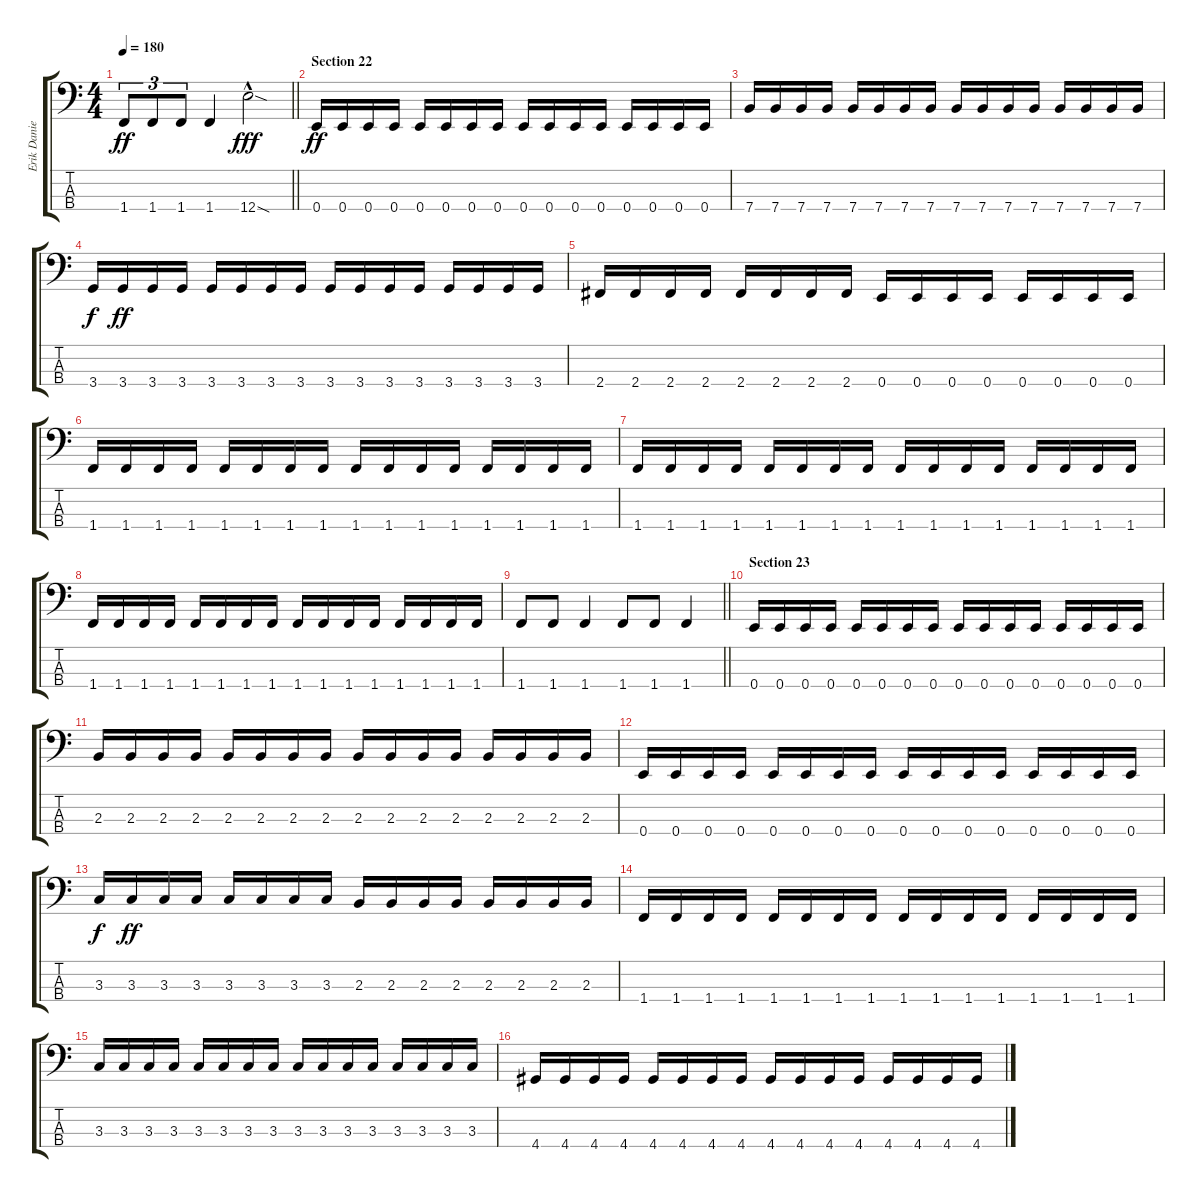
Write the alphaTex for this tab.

\track ("Erik Danielsson" "Erik Danie") {instrument electricbasspick}
\staff {score tabs}
\tuning (G2 D2 A1 E1) {hide}
\ts (4 4)
\tempo 180
\clef f4
\barLineRight lightlight
\ks c
1.4.8{tu (3 2) dy ff} 1.4.8{tu (3 2)} 1.4.8{tu (3 2)} 1.4.4 12.4{sod hac}.2{dy fff} |
\section ("" "Section 22")
0.4.16{dy ff} 0.4.16 0.4.16 0.4.16 0.4.16 0.4.16 0.4.16 0.4.16 0.4.16 0.4.16 0.4.16 0.4.16 0.4.16 0.4.16 0.4.16 0.4.16 |
7.4.16 7.4.16 7.4.16 7.4.16 7.4.16 7.4.16 7.4.16 7.4.16 7.4.16 7.4.16 7.4.16 7.4.16 7.4.16 7.4.16 7.4.16 7.4.16 |
3.4.16{dy f} 3.4.16{dy ff} 3.4.16 3.4.16 3.4.16 3.4.16 3.4.16 3.4.16 3.4.16 3.4.16 3.4.16 3.4.16 3.4.16 3.4.16 3.4.16 3.4.16 |
2.4.16 2.4.16 2.4.16 2.4.16 2.4.16 2.4.16 2.4.16 2.4.16 0.4.16 0.4.16 0.4.16 0.4.16 0.4.16 0.4.16 0.4.16 0.4.16 |
1.4.16 1.4.16 1.4.16 1.4.16 1.4.16 1.4.16 1.4.16 1.4.16 1.4.16 1.4.16 1.4.16 1.4.16 1.4.16 1.4.16 1.4.16 1.4.16 |
1.4.16 1.4.16 1.4.16 1.4.16 1.4.16 1.4.16 1.4.16 1.4.16 1.4.16 1.4.16 1.4.16 1.4.16 1.4.16 1.4.16 1.4.16 1.4.16 |
1.4.16 1.4.16 1.4.16 1.4.16 1.4.16 1.4.16 1.4.16 1.4.16 1.4.16 1.4.16 1.4.16 1.4.16 1.4.16 1.4.16 1.4.16 1.4.16 |
\barLineRight lightlight
1.4.8 1.4.8 1.4.4 1.4.8 1.4.8 1.4.4 |
\section ("" "Section 23")
0.4.16 0.4.16 0.4.16 0.4.16 0.4.16 0.4.16 0.4.16 0.4.16 0.4.16 0.4.16 0.4.16 0.4.16 0.4.16 0.4.16 0.4.16 0.4.16 |
2.3.16 2.3.16 2.3.16 2.3.16 2.3.16 2.3.16 2.3.16 2.3.16 2.3.16 2.3.16 2.3.16 2.3.16 2.3.16 2.3.16 2.3.16 2.3.16 |
0.4.16 0.4.16 0.4.16 0.4.16 0.4.16 0.4.16 0.4.16 0.4.16 0.4.16 0.4.16 0.4.16 0.4.16 0.4.16 0.4.16 0.4.16 0.4.16 |
3.3.16{dy f} 3.3.16{dy ff} 3.3.16 3.3.16 3.3.16 3.3.16 3.3.16 3.3.16 2.3.16 2.3.16 2.3.16 2.3.16 2.3.16 2.3.16 2.3.16 2.3.16 |
1.4.16 1.4.16 1.4.16 1.4.16 1.4.16 1.4.16 1.4.16 1.4.16 1.4.16 1.4.16 1.4.16 1.4.16 1.4.16 1.4.16 1.4.16 1.4.16 |
3.3.16 3.3.16 3.3.16 3.3.16 3.3.16 3.3.16 3.3.16 3.3.16 3.3.16 3.3.16 3.3.16 3.3.16 3.3.16 3.3.16 3.3.16 3.3.16 |
4.4.16 4.4.16 4.4.16 4.4.16 4.4.16 4.4.16 4.4.16 4.4.16 4.4.16 4.4.16 4.4.16 4.4.16 4.4.16 4.4.16 4.4.16 4.4.16
